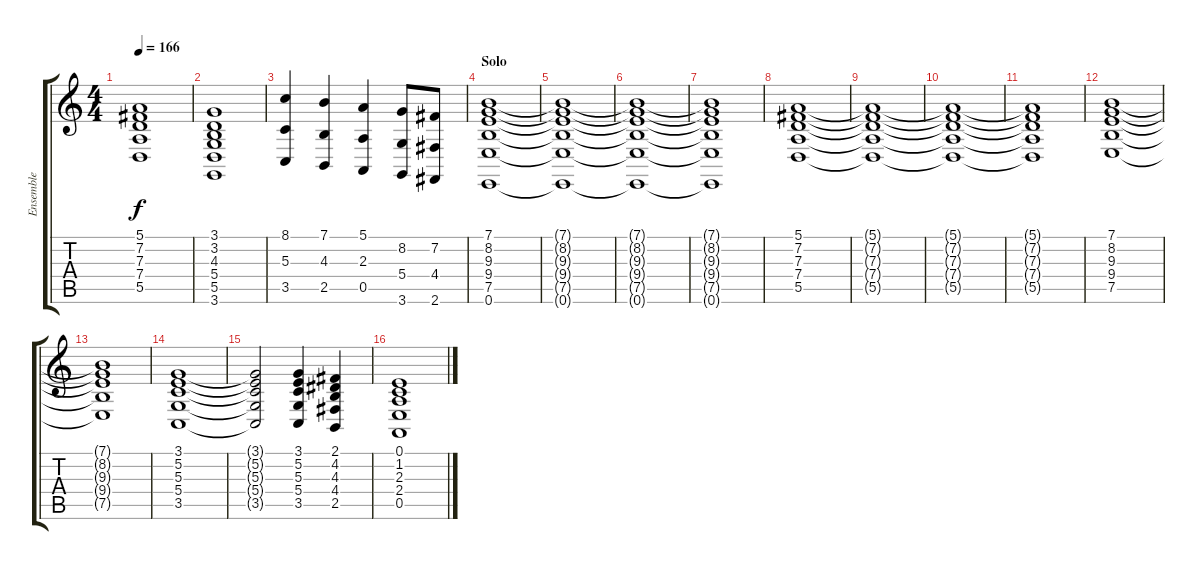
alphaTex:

\track ("Ensemble" "Ensemble") {instrument stringensemble1}
\staff {score tabs}
\tuning (E4 B3 G3 D3 A2 E2) {hide}
\ts (4 4)
\tempo 166
\clef g2
\ks c
(5.1 7.2 7.3 7.4 5.5).1{dy f} |
(3.1 3.2 4.3 5.4 5.5 3.6).1 |
(8.1 5.3 3.5).4 (7.1 4.3 2.5).4 (5.1 2.3 0.5).4 (8.2 5.4 3.6).8 (7.2 4.4 2.6).8 |
\section ("" "Solo")
(7.1 8.2 9.3 9.4 7.5 0.6).1 |
(7.1{t} 8.2{t} 9.3{t} 9.4{t} 7.5{t} 0.6{t}).1 |
(7.1{t} 8.2{t} 9.3{t} 9.4{t} 7.5{t} 0.6{t}).1 |
(7.1{t} 8.2{t} 9.3{t} 9.4{t} 7.5{t} 0.6{t}).1 |
(5.1 7.2 7.3 7.4 5.5).1 |
(5.1{t} 7.2{t} 7.3{t} 7.4{t} 5.5{t}).1 |
(5.1{t} 7.2{t} 7.3{t} 7.4{t} 5.5{t}).1 |
(5.1{t} 7.2{t} 7.3{t} 7.4{t} 5.5{t}).1 |
\section ("" "")
(7.1 8.2 9.3 9.4 7.5).1 |
(7.1{t} 8.2{t} 9.3{t} 9.4{t} 7.5{t}).1 |
(3.1 5.2 5.3 5.4 3.5).1 |
(3.1{t} 5.2{t} 5.3{t} 5.4{t} 3.5{t}).2 (3.1 5.2 5.3 5.4 3.5).4 (2.1 4.2 4.3 4.4 2.5).4 |
(0.1 1.2 2.3 2.4 0.5).1
